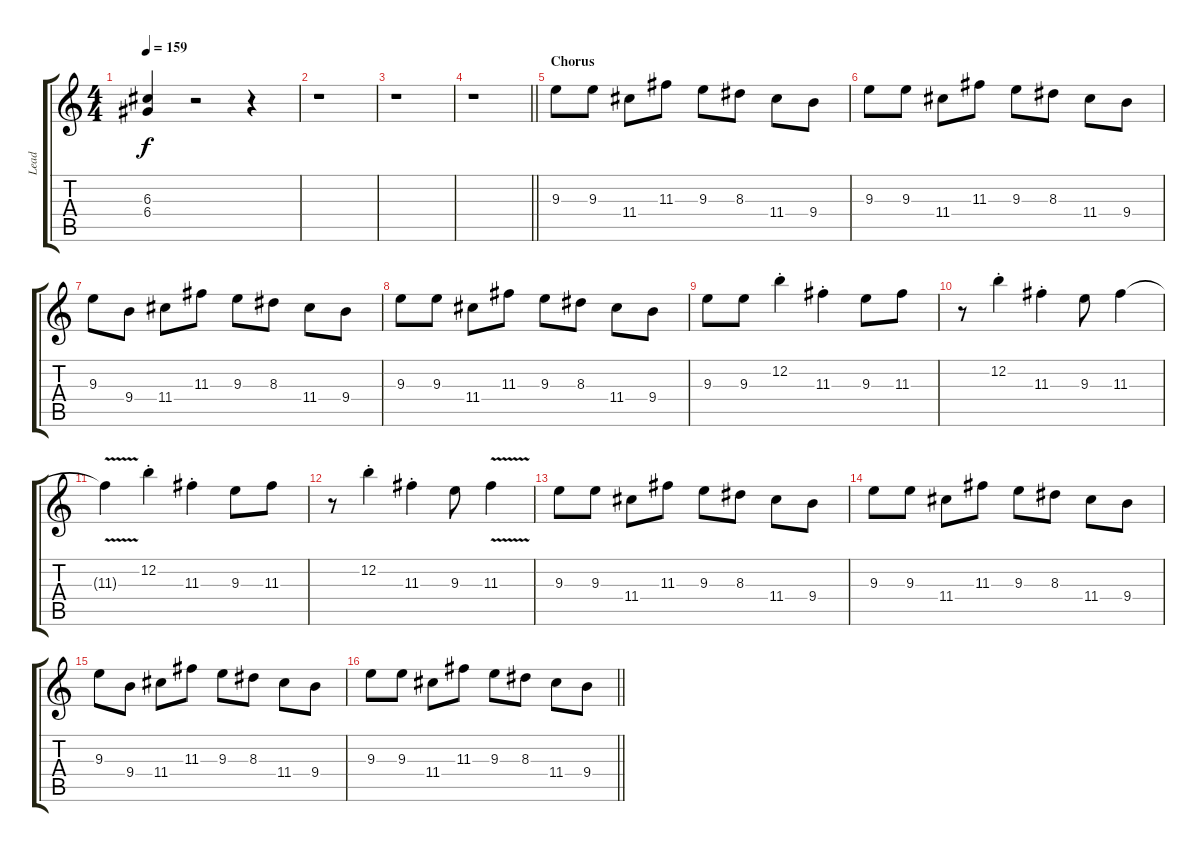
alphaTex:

\track ("Lead" "Lead") {instrument overdrivenguitar}
\staff {score tabs}
\tuning (E4 B3 G3 D3 A2 E2) {hide}
\ts (4 4)
\tempo 159
\clef g2
\ks c
(6.3 6.4).4{dy f} r.2 r.4 |
r.1 |
r.1 |
\barLineRight lightlight
r.1 |
\section ("" "Chorus")
9.3.8 9.3.8 11.4.8 11.3.8 9.3.8 8.3.8 11.4.8 9.4.8 |
9.3.8 9.3.8 11.4.8 11.3.8 9.3.8 8.3.8 11.4.8 9.4.8 |
9.3.8 9.4.8 11.4.8 11.3.8 9.3.8 8.3.8 11.4.8 9.4.8 |
9.3.8 9.3.8 11.4.8 11.3.8 9.3.8 8.3.8 11.4.8 9.4.8 |
9.3.8 9.3.8 12.2{st}.4 11.3{st}.4 9.3.8 11.3.8 |
r.8 12.2{st}.4 11.3{st}.4 9.3.8 11.3.4 |
11.3{v t}.4 12.2{st}.4 11.3{st}.4 9.3.8 11.3.8 |
r.8 12.2{st}.4 11.3{st}.4 9.3.8 11.3{v}.4 |
9.3.8 9.3.8 11.4.8 11.3.8 9.3.8 8.3.8 11.4.8 9.4.8 |
9.3.8 9.3.8 11.4.8 11.3.8 9.3.8 8.3.8 11.4.8 9.4.8 |
9.3.8 9.4.8 11.4.8 11.3.8 9.3.8 8.3.8 11.4.8 9.4.8 |
\barLineRight lightlight
9.3.8 9.3.8 11.4.8 11.3.8 9.3.8 8.3.8 11.4.8 9.4.8
